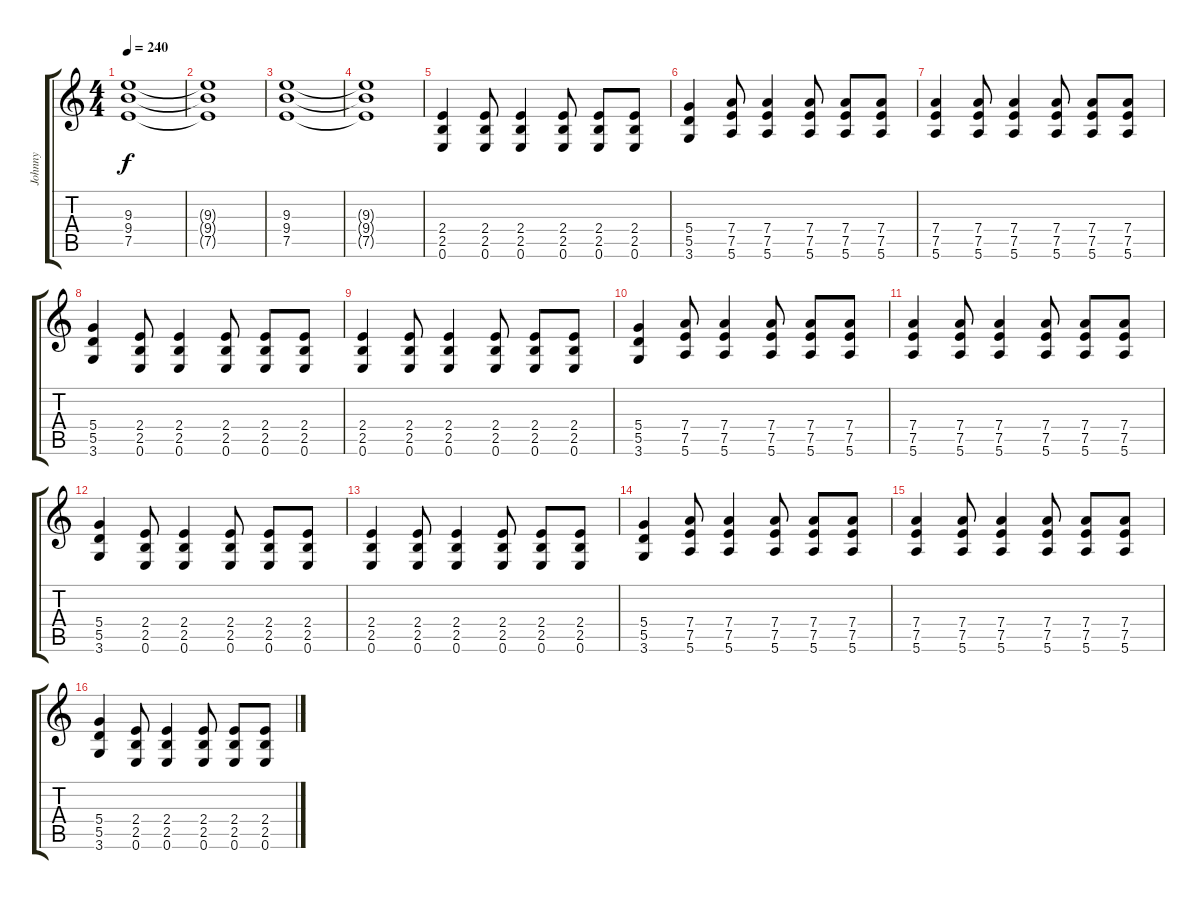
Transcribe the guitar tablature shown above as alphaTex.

\track ("Johnny" "Johnny") {instrument distortionguitar}
\staff {score tabs}
\tuning (E4 B3 G3 D3 A2 E2) {hide}
\ts (4 4)
\tempo 240
\clef g2
\ks c
(9.3 9.4 7.5).1{dy f} |
(9.3{t} 9.4{t} 7.5{t}).1 |
(9.3 9.4 7.5).1 |
(9.3{t} 9.4{t} 7.5{t}).1 |
(2.4 2.5 0.6).4 (2.4 2.5 0.6).8 (2.4 2.5 0.6).4 (2.4 2.5 0.6).8 (2.4 2.5 0.6).8 (2.4 2.5 0.6).8 |
(5.4 5.5 3.6).4 (7.4 7.5 5.6).8 (7.4 7.5 5.6).4 (7.4 7.5 5.6).8 (7.4 7.5 5.6).8 (7.4 7.5 5.6).8 |
(7.4 7.5 5.6).4 (7.4 7.5 5.6).8 (7.4 7.5 5.6).4 (7.4 7.5 5.6).8 (7.4 7.5 5.6).8 (7.4 7.5 5.6).8 |
(5.4 5.5 3.6).4 (2.4 2.5 0.6).8 (2.4 2.5 0.6).4 (2.4 2.5 0.6).8 (2.4 2.5 0.6).8 (2.4 2.5 0.6).8 |
(2.4 2.5 0.6).4 (2.4 2.5 0.6).8 (2.4 2.5 0.6).4 (2.4 2.5 0.6).8 (2.4 2.5 0.6).8 (2.4 2.5 0.6).8 |
(5.4 5.5 3.6).4 (7.4 7.5 5.6).8 (7.4 7.5 5.6).4 (7.4 7.5 5.6).8 (7.4 7.5 5.6).8 (7.4 7.5 5.6).8 |
(7.4 7.5 5.6).4 (7.4 7.5 5.6).8 (7.4 7.5 5.6).4 (7.4 7.5 5.6).8 (7.4 7.5 5.6).8 (7.4 7.5 5.6).8 |
(5.4 5.5 3.6).4 (2.4 2.5 0.6).8 (2.4 2.5 0.6).4 (2.4 2.5 0.6).8 (2.4 2.5 0.6).8 (2.4 2.5 0.6).8 |
(2.4 2.5 0.6).4 (2.4 2.5 0.6).8 (2.4 2.5 0.6).4 (2.4 2.5 0.6).8 (2.4 2.5 0.6).8 (2.4 2.5 0.6).8 |
(5.4 5.5 3.6).4 (7.4 7.5 5.6).8 (7.4 7.5 5.6).4 (7.4 7.5 5.6).8 (7.4 7.5 5.6).8 (7.4 7.5 5.6).8 |
(7.4 7.5 5.6).4 (7.4 7.5 5.6).8 (7.4 7.5 5.6).4 (7.4 7.5 5.6).8 (7.4 7.5 5.6).8 (7.4 7.5 5.6).8 |
(5.4 5.5 3.6).4 (2.4 2.5 0.6).8 (2.4 2.5 0.6).4 (2.4 2.5 0.6).8 (2.4 2.5 0.6).8 (2.4 2.5 0.6).8
